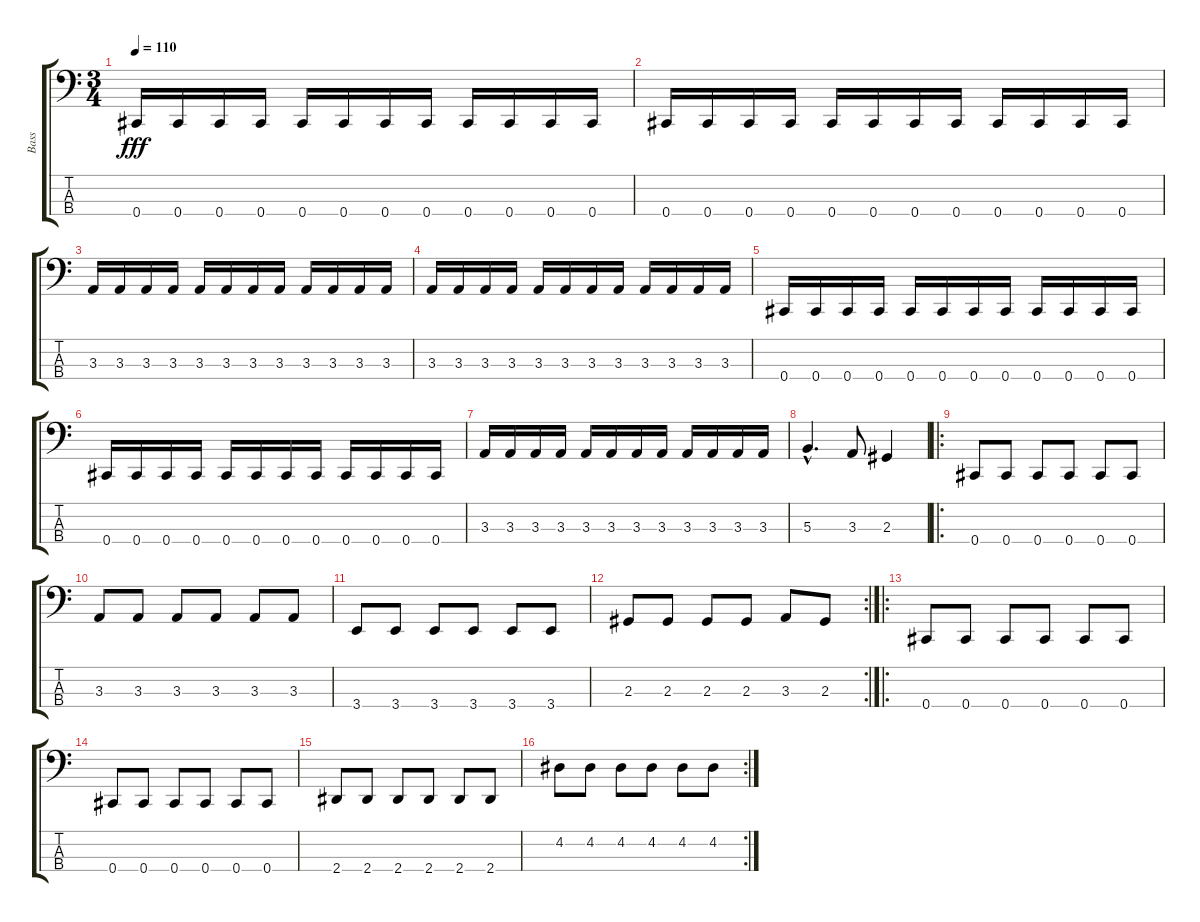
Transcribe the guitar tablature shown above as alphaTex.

\track ("Bass" "Bass") {instrument electricbassfinger}
\staff {score tabs}
\tuning (E2 B1 Gb1 Db1) {hide}
\ts (3 4)
\tempo 110
\clef f4
\ks c
0.4.16{dy fff} 0.4.16 0.4.16 0.4.16 0.4.16 0.4.16 0.4.16 0.4.16 0.4.16 0.4.16 0.4.16 0.4.16 |
0.4.16 0.4.16 0.4.16 0.4.16 0.4.16 0.4.16 0.4.16 0.4.16 0.4.16 0.4.16 0.4.16 0.4.16 |
3.3.16 3.3.16 3.3.16 3.3.16 3.3.16 3.3.16 3.3.16 3.3.16 3.3.16 3.3.16 3.3.16 3.3.16 |
3.3.16 3.3.16 3.3.16 3.3.16 3.3.16 3.3.16 3.3.16 3.3.16 3.3.16 3.3.16 3.3.16 3.3.16 |
0.4.16 0.4.16 0.4.16 0.4.16 0.4.16 0.4.16 0.4.16 0.4.16 0.4.16 0.4.16 0.4.16 0.4.16 |
0.4.16 0.4.16 0.4.16 0.4.16 0.4.16 0.4.16 0.4.16 0.4.16 0.4.16 0.4.16 0.4.16 0.4.16 |
3.3.16 3.3.16 3.3.16 3.3.16 3.3.16 3.3.16 3.3.16 3.3.16 3.3.16 3.3.16 3.3.16 3.3.16 |
5.3{hac}.4{d} 3.3.8 2.3.4 |
\ro
0.4.8 0.4.8 0.4.8 0.4.8 0.4.8 0.4.8 |
3.3.8 3.3.8 3.3.8 3.3.8 3.3.8 3.3.8 |
3.4.8 3.4.8 3.4.8 3.4.8 3.4.8 3.4.8 |
\rc 2
2.3.8 2.3.8 2.3.8 2.3.8 3.3.8 2.3.8 |
\ro
0.4.8 0.4.8 0.4.8 0.4.8 0.4.8 0.4.8 |
0.4.8 0.4.8 0.4.8 0.4.8 0.4.8 0.4.8 |
2.4.8 2.4.8 2.4.8 2.4.8 2.4.8 2.4.8 |
\rc 2
4.2.8 4.2.8 4.2.8 4.2.8 4.2.8 4.2.8
